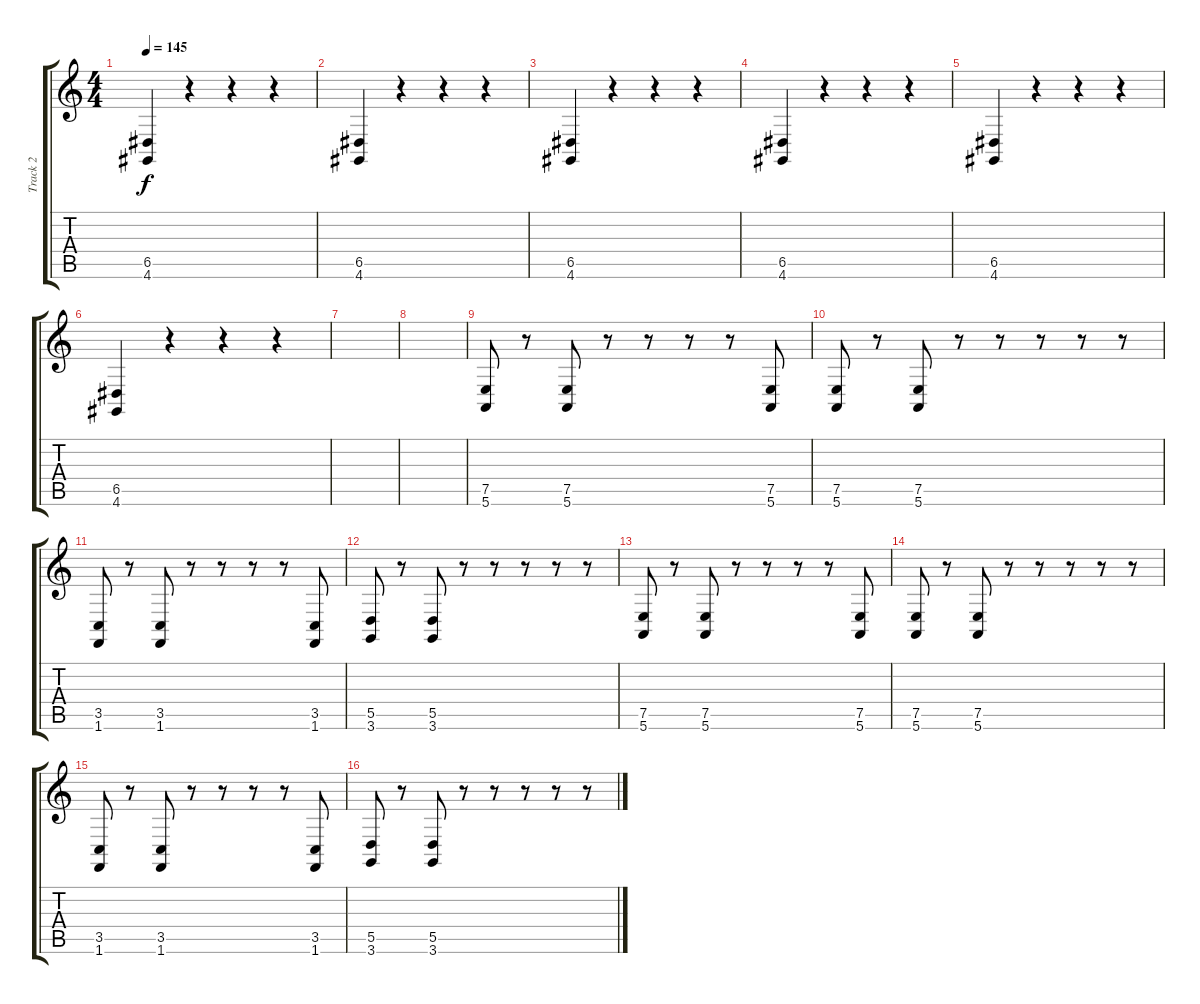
\track ("Track 2" "Track 2") {instrument lead2sawtooth}
\staff {score tabs}
\tuning (E4 B3 G3 D3 A2 E2) {hide}
\ts (4 4)
\tempo 145
\clef g2
\ks c
(6.5 4.6).4{dy f} r.4 r.4 r.4 |
(6.5 4.6).4 r.4 r.4 r.4 |
(6.5 4.6).4 r.4 r.4 r.4 |
(6.5 4.6).4 r.4 r.4 r.4 |
(6.5 4.6).4 r.4 r.4 r.4 |
(6.5 4.6).4 r.4 r.4 r.4 |
|
|
(7.5 5.6).8 r.8 (7.5 5.6).8 r.8 r.8 r.8 r.8 (7.5 5.6).8 |
(7.5 5.6).8 r.8 (7.5 5.6).8 r.8 r.8 r.8 r.8 r.8 |
(3.5 1.6).8 r.8 (3.5 1.6).8 r.8 r.8 r.8 r.8 (3.5 1.6).8 |
(5.5 3.6).8 r.8 (5.5 3.6).8 r.8 r.8 r.8 r.8 r.8 |
(7.5 5.6).8 r.8 (7.5 5.6).8 r.8 r.8 r.8 r.8 (7.5 5.6).8 |
(7.5 5.6).8 r.8 (7.5 5.6).8 r.8 r.8 r.8 r.8 r.8 |
(3.5 1.6).8 r.8 (3.5 1.6).8 r.8 r.8 r.8 r.8 (3.5 1.6).8 |
(5.5 3.6).8 r.8 (5.5 3.6).8 r.8 r.8 r.8 r.8 r.8
